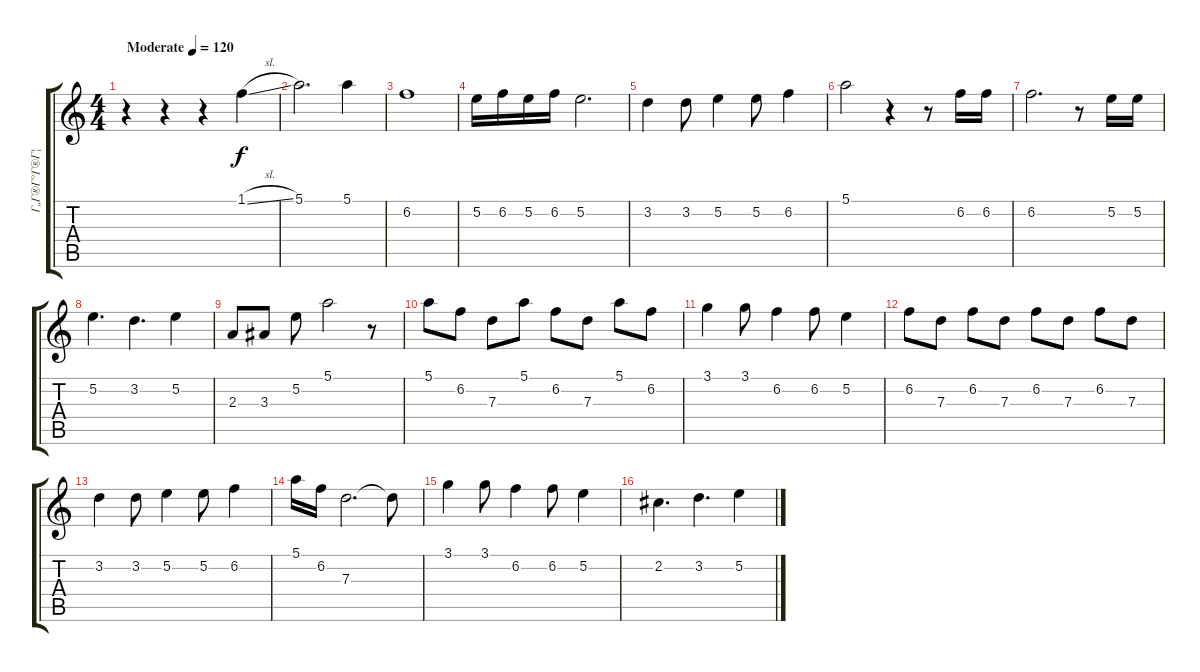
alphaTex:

\track ("Г„Г®Г°Г®Г¦ГЄГ  2" "Г„Г®Г°Г®Г¦") {instrument acousticguitarsteel}
\staff {score tabs}
\tuning (E4 B3 G3 D3 A2 E2) {hide}
\ts (4 4)
\tempo (120 "Moderate")
\clef g2
\ks c
r.4{dy f instrument acousticguitarsteel} r.4 r.4 1.1{sl}.4 |
5.1.2{d} 5.1.4 |
6.2.1 |
5.2.16 6.2.16 5.2.16 6.2.16 5.2.2{d} |
3.2.4 3.2.8 5.2.4 5.2.8 6.2.4 |
5.1.2 r.4 r.8 6.2.16 6.2.16 |
6.2.2{d} r.8 5.2.16 5.2.16 |
5.2.4{d} 3.2.4{d} 5.2.4 |
2.3.8 3.3.8 5.2.8 5.1.2 r.8 |
5.1.8 6.2.8 7.3.8 5.1.8 6.2.8 7.3.8 5.1.8 6.2.8 |
3.1.4 3.1.8 6.2.4 6.2.8 5.2.4 |
6.2.8 7.3.8 6.2.8 7.3.8 6.2.8 7.3.8 6.2.8 7.3.8 |
3.2.4 3.2.8 5.2.4 5.2.8 6.2.4 |
5.1.16 6.2.16 7.3.2{d} 7.3{t}.8 |
3.1.4 3.1.8 6.2.4 6.2.8 5.2.4 |
2.2.4{d} 3.2.4{d} 5.2.4
